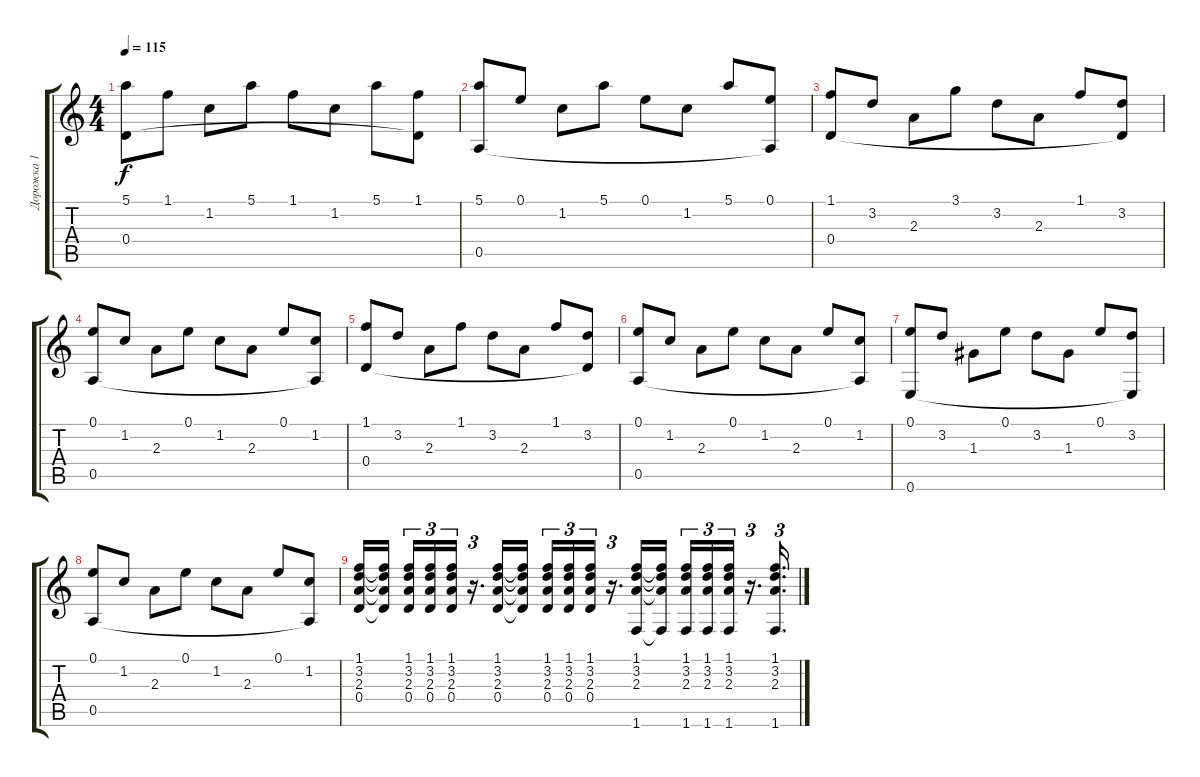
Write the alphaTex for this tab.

\track ("Дорожка 1" "Дорожка 1") {instrument acousticguitarsteel}
\staff {score tabs}
\tuning (E4 B3 G3 D3 A2 E2) {hide}
\ts (4 4)
\tempo 115
\clef g2
\ks c
(5.1 0.4).8{dy f} 1.1.8 1.2.8 5.1.8 1.1.8 1.2.8 5.1.8 (1.1 0.4{t}).8 |
(5.1 0.5).8 0.1.8 1.2.8 5.1.8 0.1.8 1.2.8 5.1.8 (0.1 0.5{t}).8 |
(1.1 0.4).8 3.2.8 2.3.8 3.1.8 3.2.8 2.3.8 1.1.8 (3.2 0.4{t}).8 |
(0.1 0.5).8 1.2.8 2.3.8 0.1.8 1.2.8 2.3.8 0.1.8 (1.2 0.5{t}).8 |
(1.1 0.4).8 3.2.8 2.3.8 1.1.8 3.2.8 2.3.8 1.1.8 (3.2 0.4{t}).8 |
(0.1 0.5).8 1.2.8 2.3.8 0.1.8 1.2.8 2.3.8 0.1.8 (1.2 0.5{t}).8 |
(0.1 0.6).8 3.2.8 1.3.8 0.1.8 3.2.8 1.3.8 0.1.8 (3.2 0.6{t}).8 |
(0.1 0.5).8 1.2.8 2.3.8 0.1.8 1.2.8 2.3.8 0.1.8 (1.2 0.5{t}).8 |
(1.1 3.2 2.3 0.4).16 (1.1{t} 3.2{t} 2.3{t} 0.4{t}).16{beam splitsecondary} (1.1 3.2 2.3 0.4).16{tu (3 2)} (1.1 3.2 2.3 0.4).16{tu (3 2)} (1.1 3.2 2.3 0.4).16{tu (3 2)} r.16{d tu (3 2)} (1.1 3.2 2.3 0.4).16 (1.1{t} 3.2{t} 2.3{t} 0.4{t}).16{beam splitsecondary} (1.1 3.2 2.3 0.4).16{tu (3 2)} (1.1 3.2 2.3 0.4).16{tu (3 2)} (1.1 3.2 2.3 0.4).16{tu (3 2)} r.16{d tu (3 2)} (1.1 3.2 2.3 1.6).16 (1.1{t} 3.2{t} 2.3{t} 1.6{t}).16 (1.1 3.2 2.3 1.6).16{tu (3 2)} (1.1 3.2 2.3 1.6).16{tu (3 2)} (1.1 3.2 2.3 1.6).16{tu (3 2)} r.16{d tu (3 2)} (1.1 3.2 2.3 1.6).16{d tu (3 2)}
